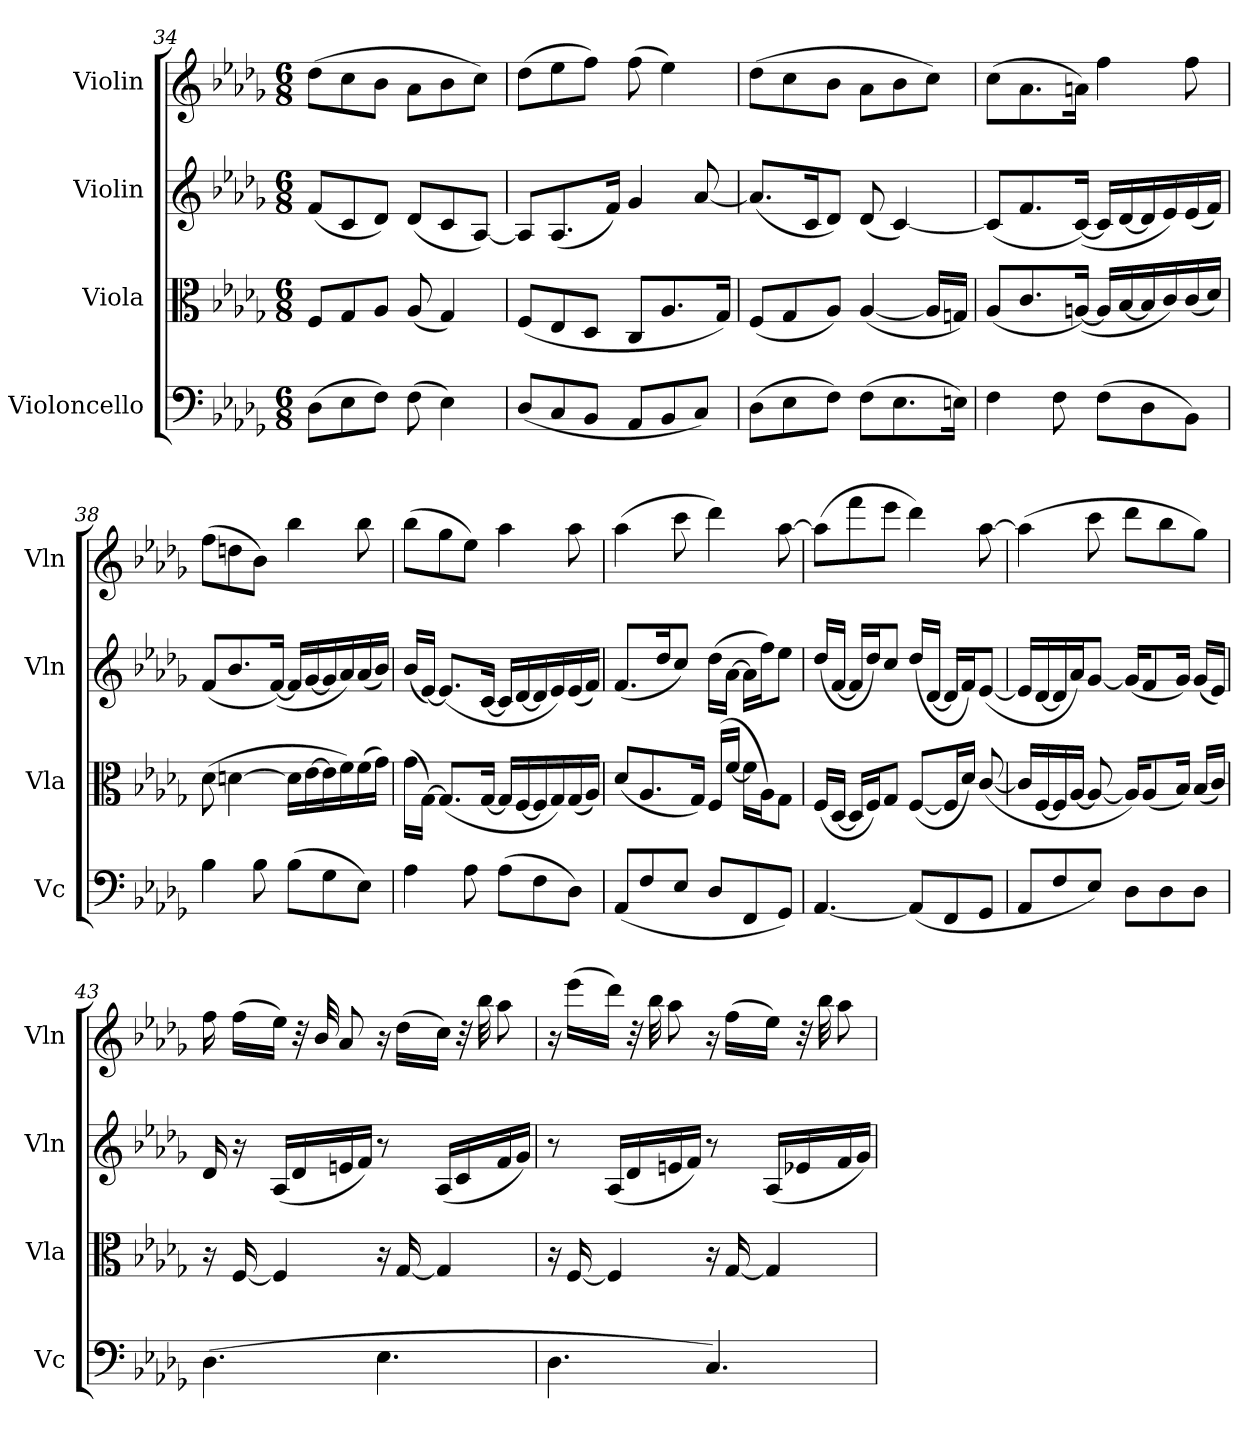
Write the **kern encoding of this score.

**kern	**kern	**kern	**kern
*part4	*part3	*part2	*part1
*staff4	*staff3	*staff2	*staff1
*I"Violoncello	*I"Viola	*I"Violin	*I"Violin
*I'Vc	*I'Vla	*I'Vln	*I'Vln
*clefF4	*clefC3	*clefG2	*clefG2
*k[b-e-a-d-g-]	*k[b-e-a-d-g-]	*k[b-e-a-d-g-]	*k[b-e-a-d-g-]
*M6/8	*M6/8	*M6/8	*M6/8
=34	=34	=34	=34
(8D-\L	8F/L	(8f/L	(8dd-\L
8E-\	8G-/	8c/	8cc\
8F\J)	8A-/J	8d-/J)	8b-\J
(8F\	(8A-/	(8d-/L	8a-\L
4E-\)	4G-/)	8c/	8b-\
.	.	[8A-/J)	8cc\J)
=35	=35	=35	=35
(8D-/L	(8F/L	8A-/L]	(8dd-\L
8C/	8E-/	(8.A-/	8ee-\
8BB-/J	8D-/J	.	8ff\J)
.	.	16f/Jk)	.
8AA-/L	8C/L	4g-/	(8ff\
8BB-/	8.A-/	.	4ee-\)
8C/J)	.	[8a-/	.
.	16G-/Jk)	.	.
=36	=36	=36	=36
(8D-\L	(8F/L	(8.a-/L]	(8dd-\L
8E-\	8G-/	.	8cc\
.	.	16c/K	.
8F\J)	8A-/J)	8d-/J)	8b-\J
(8F\L	([4A-/	(8d-/	8a-\L
8.E-\	.	[4c/)	8b-\
.	16A-/LL]	.	8cc\J)
16En\Jk)	16Gn/JJ)	.	.
=37	=37	=37	=37
4F\	(8A-/L	(8c/L]	(8cc\L
.	8.c/	8.f/	8.a-\
8F\	.	.	.
.	([16An/Jk)	([16c/Jk)	16an\Jk)
(8F\L	16A/LL]	16c/LL]	4ff\
.	[16B-/	[16d-/	.
8D-\	16B-/]	16d-/]	.
.	16c/)	16e-/)	.
8BB-\J)	(16c/	(16e-/	8ff\
.	16d-/JJ)	16f/JJ)	.
=38	=38	=38	=38
4B-\	(8d-\	(8f/L	(8ff\L
.	[4dn\	8.b-/	8ddn\
8B-\	.	.	8b-\J)
.	.	([16f/Jk)	.
(8B-\L	16d\LL]	16f/LL]	4bb-\
.	[16e-\	[16g-/	.
8G-\	16e-\]	16g-/]	.
.	16f\)	16a-/)	.
8E-\J)	(16f\	(16a-/	8bb-\
.	16g-\JJ)	16b-/JJ)	.
=39	=39	=39	=39
4A-\	(16g-\LL	(16b-/LL	(8bb-\L
.	[16G-\JJ)	[16e-/JJ)	.
.	(8.G-/L]	(8.e-/L]	8gg-\
8A-\	.	.	8ee-\J)
.	[16G-/Jk	[16c/Jk	.
(8A-\L	16G-/LL]	16c/LL]	4aa-\
.	[16F/	[16d-/	.
8F\	16F/]	16d-/]	.
.	16G-/)	16e-/)	.
8D-\J)	(16G-/	(16e-/	8aa-\
.	16A-/JJ)	16f/JJ)	.
=40	=40	=40	=40
(8AA-/L	(8d-/L	(8.f/L	(4aa-\
8F/	8.A-/	.	.
.	.	16dd-/K	.
8E-/J	.	8cc/J)	8ccc\
.	16G-/Jk)	.	.
8D-/L	(16F/LL	(16dd-\LL	4ddd-\)
.	[16f/JJ	[16a-\JJ	.
8FF/	16f\LL]	16a-\LL]	.
.	16A-\J)	16ff\J)	.
8GG-/J)	8G-\J	8ee-\J	[8aa-\
=41	=41	=41	=41
[4.AA-/	(16F/LL	(16dd-/LL	(8aa-\L]
.	[16D-/JJ	[16f/JJ	.
.	16D-/LL]	16f/LL]	8fff\
.	16F/J)	16dd-/J)	.
.	8G-/J	8cc/J	8eee-\J
(8AA-/L]	([8F/L	(16dd-/LL	4ddd-\)
.	.	[16d-/JJ	.
8FF/	16F/L]	16d-/LL]	.
.	16d-/JJ)	16f/J)	.
8GG-/J	([8c/	([8e-/J	[8aa-\
=42	=42	=42	=42
8AA-/L	16c/LL]	16e-/LL]	(4aa-\]
.	[16F/	[16d-/	.
8F/	16F/]	16d-/]	.
.	[16A-/JJ	16a-/J)	.
8E-/J)	8A-/_	[8g-/J	8ccc\
8D-\L	16A-/KL])	(16g-/KL]	8ddd-\L
.	(8A-/	8f/	.
8D-\	.	.	8bb-\
.	16B-/Jk)	16g-/Jk)	.
8D-\J	(16B-/LL	(16g-/LL	8gg-\J)
.	16c/JJ)	16e-/JJ)	.
=43	=43	=43	=43
(4.D-\	16r	16d-/	16ff\
.	[16F/	16r	(16ff\LL
.	4F/]	(16A-/LL	16ee-\JJ)
.	.	16d-/	32r
.	.	.	32b-/
.	.	16en/	8a-/
.	.	16f/JJ)	.
4.E-\	16r	8r	16r
.	[16G-/	.	(16dd-\LL
.	4G-/]	(16A-/LL	16cc\JJ)
.	.	16c/	32r
.	.	.	32bb-\
.	.	16f/	8aa-\
.	.	16g-/JJ)	.
=44	=44	=44	=44
4.D-\	16r	8r	16r
.	[16F/	.	(16eee-\LL
.	4F/]	(16A-/LL	16ddd-\JJ)
.	.	16d-/	32r
.	.	.	32bb-\
.	.	16en/	8aa-\
.	.	16f/JJ)	.
4.C/)	16r	8r	16r
.	[16G-/	.	(16ff\LL
.	4G-/]	(16A-/LL	16ee-\JJ)
.	.	16e-X/	32r
.	.	.	32bb-\
.	.	16f/	8aa-\
.	.	16g-/JJ)	.
=	=	=	=
*-	*-	*-	*-
